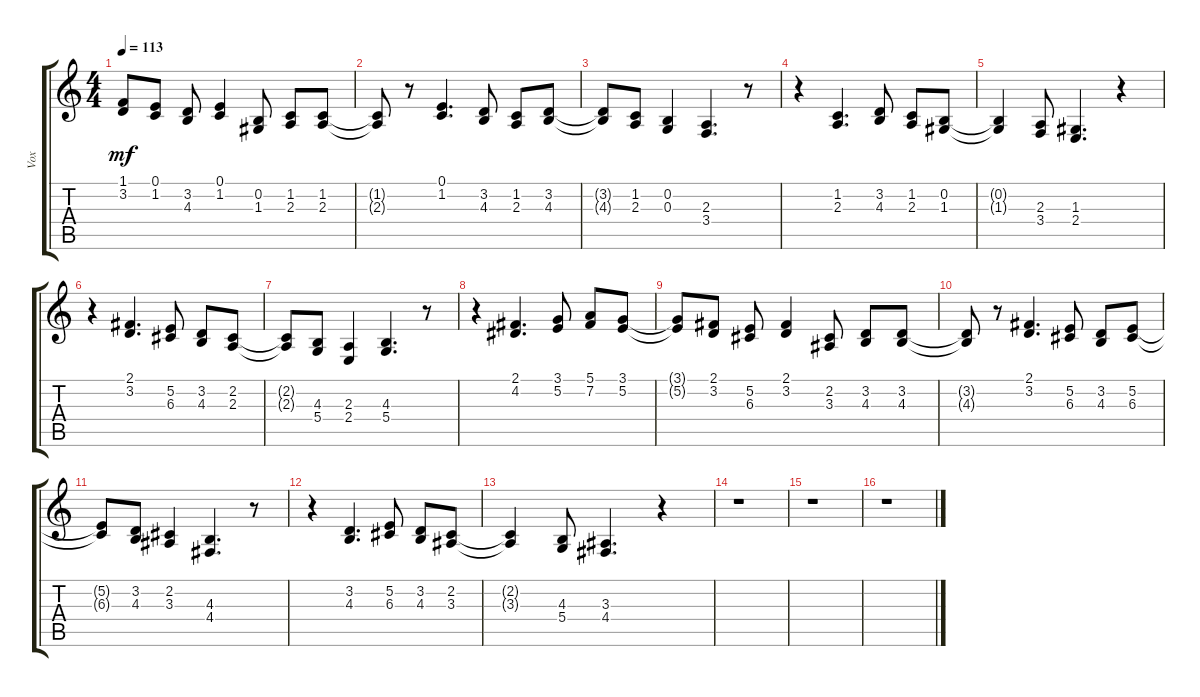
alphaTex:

\track ("Vox" "Vox") {instrument voiceoohs}
\staff {score tabs}
\tuning (E4 B3 G3 D3 A2 E2) {hide}
\ts (4 4)
\tempo 113
\clef g2
\ks c
(1.1{t} 3.2{t}).8{dy mf} (0.1 1.2).8 (3.2 4.3).8 (0.1 1.2).4 (0.2 1.3).8 (1.2 2.3).8 (1.2 2.3).8 |
(1.2{t} 2.3{t}).8 r.8 (0.1 1.2).4{d} (3.2 4.3).8 (1.2 2.3).8 (3.2 4.3).8 |
(3.2{t} 4.3{t}).8 (1.2 2.3).8 (0.2 0.3).4 (2.3 3.4).4{d} r.8 |
r.4 (1.2 2.3).4{d} (3.2 4.3).8 (1.2 2.3).8 (0.2 1.3).8 |
(0.2{t} 1.3{t}).4 (2.3 3.4).8 (1.3 2.4).4{d} r.4 |
r.4 (2.1 3.2).4{d} (5.2 6.3).8 (3.2 4.3).8 (2.2 2.3).8 |
(2.2{t} 2.3{t}).8 (4.3 5.4).8 (2.3 2.4).4 (4.3 5.4).4{d} r.8 |
r.4 (2.1 4.2).4{d} (3.1 5.2).8 (5.1 7.2).8 (3.1 5.2).8 |
(3.1{t} 5.2{t}).8 (2.1 3.2).8 (5.2 6.3).8 (2.1 3.2).4 (2.2 3.3).8 (3.2 4.3).8 (3.2 4.3).8 |
(3.2{t} 4.3{t}).8 r.8 (2.1 3.2).4{d} (5.2 6.3).8 (3.2 4.3).8 (5.2 6.3).8 |
(5.2{t} 6.3{t}).8 (3.2 4.3).8 (2.2 3.3).4 (4.3 4.4).4{d} r.8 |
r.4 (3.2 4.3).4{d} (5.2 6.3).8 (3.2 4.3).8 (2.2 3.3).8 |
(2.2{t} 3.3{t}).4 (4.3 5.4).8 (3.3 4.4).4{d} r.4 |
r.1 |
r.1 |
r.1
